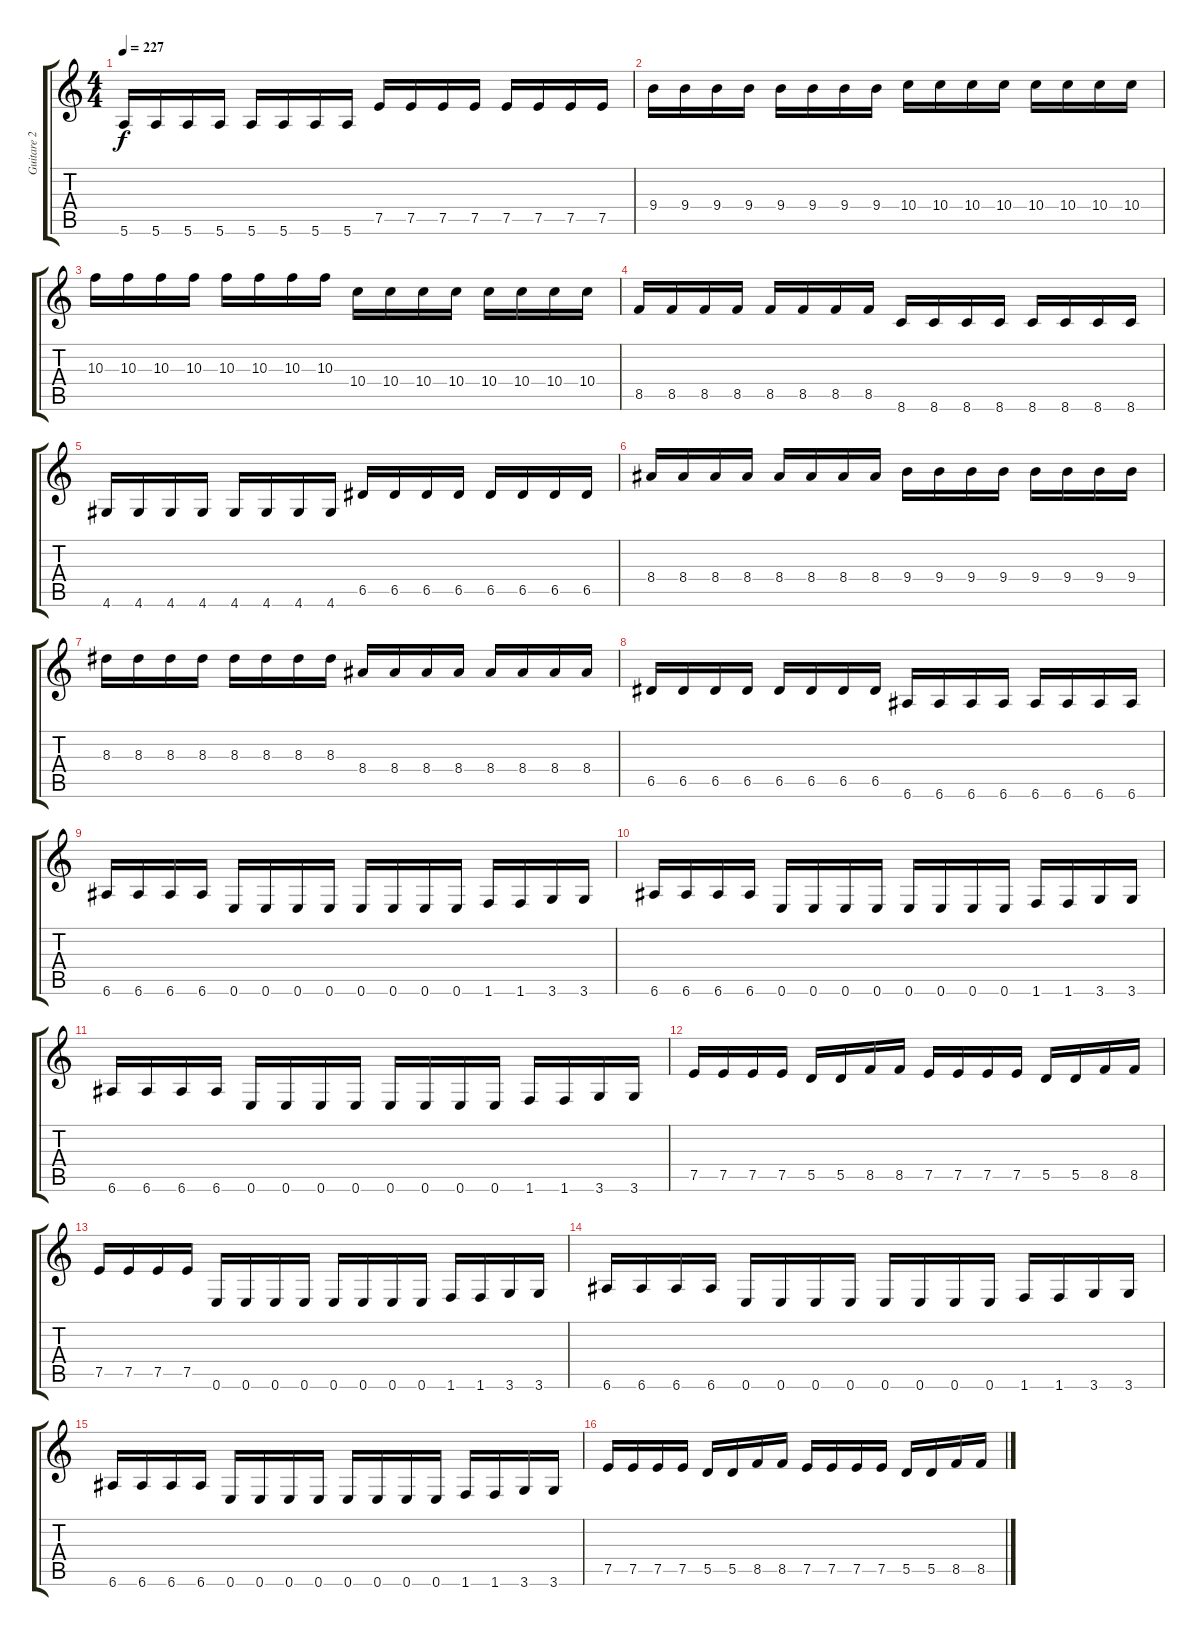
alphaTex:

\track ("Guitare 2" "Guitare 2") {instrument distortionguitar}
\staff {score tabs}
\tuning (E4 B3 G3 D3 A2 E2) {hide}
\ts (4 4)
\tempo 227
\clef g2
\ks c
5.6.16{dy f} 5.6.16 5.6.16 5.6.16 5.6.16 5.6.16 5.6.16 5.6.16 7.5.16 7.5.16 7.5.16 7.5.16 7.5.16 7.5.16 7.5.16 7.5.16 |
9.4.16 9.4.16 9.4.16 9.4.16 9.4.16 9.4.16 9.4.16 9.4.16 10.4.16 10.4.16 10.4.16 10.4.16 10.4.16 10.4.16 10.4.16 10.4.16 |
10.3.16 10.3.16 10.3.16 10.3.16 10.3.16 10.3.16 10.3.16 10.3.16 10.4.16 10.4.16 10.4.16 10.4.16 10.4.16 10.4.16 10.4.16 10.4.16 |
8.5.16 8.5.16 8.5.16 8.5.16 8.5.16 8.5.16 8.5.16 8.5.16 8.6.16 8.6.16 8.6.16 8.6.16 8.6.16 8.6.16 8.6.16 8.6.16 |
4.6.16 4.6.16 4.6.16 4.6.16 4.6.16 4.6.16 4.6.16 4.6.16 6.5.16 6.5.16 6.5.16 6.5.16 6.5.16 6.5.16 6.5.16 6.5.16 |
8.4.16 8.4.16 8.4.16 8.4.16 8.4.16 8.4.16 8.4.16 8.4.16 9.4.16 9.4.16 9.4.16 9.4.16 9.4.16 9.4.16 9.4.16 9.4.16 |
8.3.16 8.3.16 8.3.16 8.3.16 8.3.16 8.3.16 8.3.16 8.3.16 8.4.16 8.4.16 8.4.16 8.4.16 8.4.16 8.4.16 8.4.16 8.4.16 |
6.5.16 6.5.16 6.5.16 6.5.16 6.5.16 6.5.16 6.5.16 6.5.16 6.6.16 6.6.16 6.6.16 6.6.16 6.6.16 6.6.16 6.6.16 6.6.16 |
6.6.16 6.6.16 6.6.16 6.6.16 0.6.16 0.6.16 0.6.16 0.6.16 0.6.16 0.6.16 0.6.16 0.6.16 1.6.16 1.6.16 3.6.16 3.6.16 |
6.6.16 6.6.16 6.6.16 6.6.16 0.6.16 0.6.16 0.6.16 0.6.16 0.6.16 0.6.16 0.6.16 0.6.16 1.6.16 1.6.16 3.6.16 3.6.16 |
6.6.16 6.6.16 6.6.16 6.6.16 0.6.16 0.6.16 0.6.16 0.6.16 0.6.16 0.6.16 0.6.16 0.6.16 1.6.16 1.6.16 3.6.16 3.6.16 |
7.5.16 7.5.16 7.5.16 7.5.16 5.5.16 5.5.16 8.5.16 8.5.16 7.5.16 7.5.16 7.5.16 7.5.16 5.5.16 5.5.16 8.5.16 8.5.16 |
7.5.16 7.5.16 7.5.16 7.5.16 0.6.16 0.6.16 0.6.16 0.6.16 0.6.16 0.6.16 0.6.16 0.6.16 1.6.16 1.6.16 3.6.16 3.6.16 |
6.6.16 6.6.16 6.6.16 6.6.16 0.6.16 0.6.16 0.6.16 0.6.16 0.6.16 0.6.16 0.6.16 0.6.16 1.6.16 1.6.16 3.6.16 3.6.16 |
6.6.16 6.6.16 6.6.16 6.6.16 0.6.16 0.6.16 0.6.16 0.6.16 0.6.16 0.6.16 0.6.16 0.6.16 1.6.16 1.6.16 3.6.16 3.6.16 |
7.5.16 7.5.16 7.5.16 7.5.16 5.5.16 5.5.16 8.5.16 8.5.16 7.5.16 7.5.16 7.5.16 7.5.16 5.5.16 5.5.16 8.5.16 8.5.16
